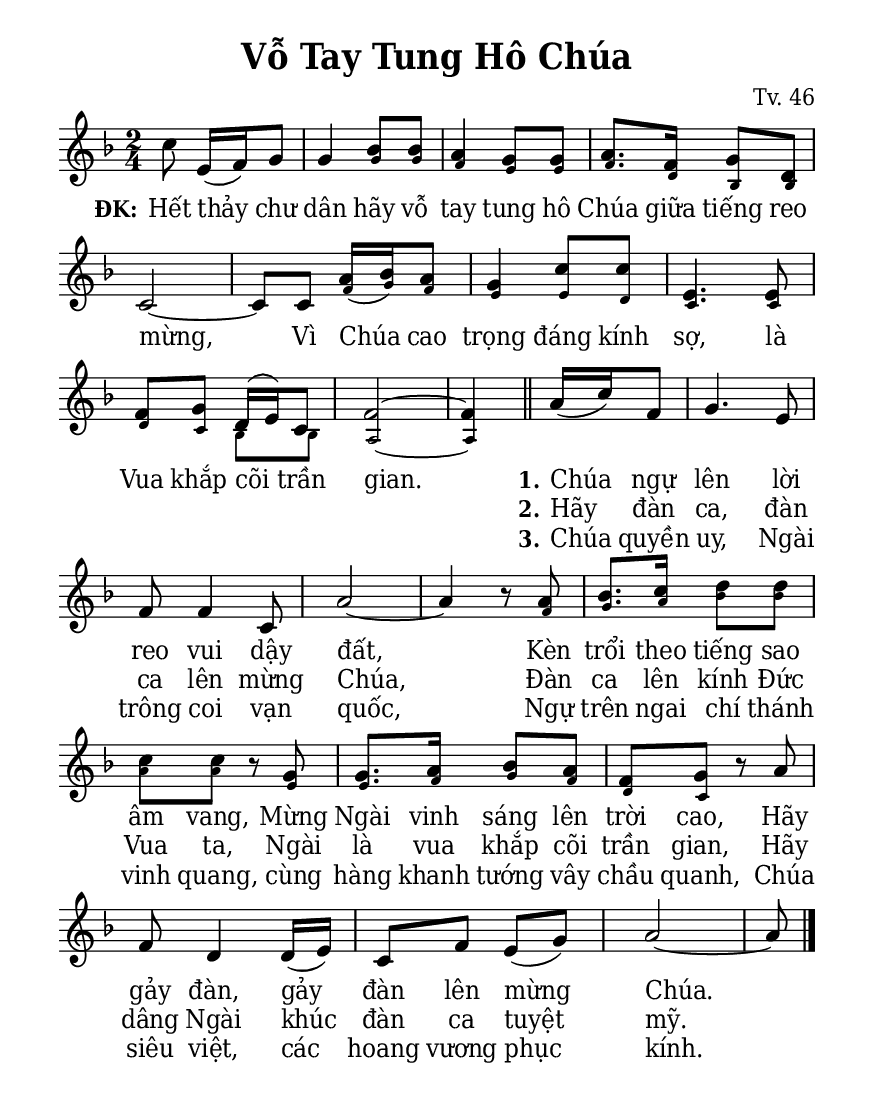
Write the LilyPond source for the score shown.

% Cài đặt chung\
\version "2.22.1"
\include "english.ly"

\header {
  title = "Vỗ Tay Tung Hô Chúa"
  composer = "Tv. 46"
  %arranger = "Lm. Kim Long"
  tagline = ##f
}

% Nhạc phiên khúc
nhacPhienKhucSop = \relative c'' {
  \partial 4. c8 e,16 (f) g8 |
  g4 bf8 bf |
  a4 g8 g |
  a8. f16 g8 d |
  c2 ~ |
  c8 c a'16 (bf) a8 |
  g4 c8 c |
  e,4. e8 |
  f g d16 (e) c8 |
  f2 ~ |
  f4 \bar "||"
  
  a16 (c) f,8 |
  g4. e8 |
  f f4 c8 |
  a'2 ~ |
  a4 r8 a |
  bf8. c16 d8 d |
  c c r g |
  g8. a16 bf8 a |
  f g r a |
  f d4 d16 (e) |
  c8 f e (g) |
  a2 ~ |
  a8 \bar "|."
}

nhacPhienKhucAlto = \relative c'' {
  c8 e,16 (f) g8 |
  g4 g8 g |
  f4 e8 e |
  f8. d16 bf8 bf |
  c2 ~ |
  c8 c f16 (g) f8 |
  e4 e8 d |
  c4. c8 |
  d c bf [bf] |
  a2 ~ |
  a4
  
  a'16 (c) f,8 |
  g4. e8 |
  f f4 c8 |
  a'2 ~ |
  a4 r8 f |
  g8. a16 bf8 bf |
  a a r e |
  e8. f16 g8 f |
  d c r a' |
  f d4 d16 (e) |
  c8 f e (g) |
  a2 ~ |
  a8
}

% Lời phiên khúc
loiPhienKhucSop = \lyrics {
  \set stanza = "ĐK:"
  Hết thảy chư dân hãy vỗ tay tung hô Chúa
  giữa tiếng reo mừng,
  Vì Chúa cao trọng đáng kính sợ,
  là Vua khắp cõi trần gian.
  <<
    {
      \set stanza = "1."
      Chúa ngự lên lời reo vui dậy đất,
      Kèn trổi theo tiếng sao âm vang,
      Mừng Ngài vinh sáng lên trời cao,
      Hãy gảy đàn, gảy đàn lên mừng Chúa.
    }
    \new Lyrics {
	    \set associatedVoice = "beSop"
	    \set stanza = "2."
	    Hãy đàn ca, đàn ca lên mừng Chúa,
	    Đàn ca lên kính Đức Vua ta,
	    Ngài là vua khắp cõi trần gian,
	    Hãy dâng Ngài khúc đàn ca tuyệt mỹ.
    }
    \new Lyrics {
	    \set associatedVoice = "beSop"
	    \set stanza = "3."
	    Chúa quyền uy, Ngài trông coi vạn quốc,
	    Ngự trên ngai chí thánh vinh quang,
	    cùng hàng khanh tướng vây chầu quanh,
	    Chúa siêu việt, các hoang vương phục kính.
    }
  >>
}

% Dàn trang
\paper {
  #(set-paper-size "a5")
  top-margin = 10\mm
  bottom-margin = 10\mm
  left-margin = 10\mm
  right-margin = 10\mm
  indent = #0
  #(define fonts
	 (make-pango-font-tree "Deja Vu Serif Condensed"
	 		       "Deja Vu Serif Condensed"
			       "Deja Vu Serif Condensed"
			       (/ 20 20)))
  print-page-number = ##f
  %page-count = #1
}

TongNhip = {
  \key f \major \time 2/4
  \set Timing.beamExceptions = #'()
  \set Timing.baseMoment = #(ly:make-moment 1/4)
}

% Đổi kích thước nốt cho bè phụ
notBePhu =
#(define-music-function (font-size music) (number? ly:music?)
   (for-some-music
     (lambda (m)
       (if (music-is-of-type? m 'rhythmic-event)
           (begin
             (set! (ly:music-property m 'tweaks)
                   (cons `(font-size . ,font-size)
                         (ly:music-property m 'tweaks)))
             #t)
           #f))
     music)
   music)

\score {
  \new ChoirStaff <<
    \new Staff \with {
        \consists "Merge_rests_engraver"
        printPartCombineTexts = ##f
      }
      <<
      \new Voice \TongNhip \partCombine 
        \nhacPhienKhucSop
        \notBePhu -3 { \nhacPhienKhucAlto }
      \new NullVoice = beSop \nhacPhienKhucSop
      \new Lyrics \lyricsto beSop \loiPhienKhucSop
      >>
  >>
  \layout {
    %\override Staff.TimeSignature.transparent = ##t
    \override Lyrics.LyricSpace.minimum-distance = #0.6
    \override Score.BarNumber.break-visibility = ##(#f #f #f)
    \override Score.SpacingSpanner.uniform-stretching = ##t
  } 
}
